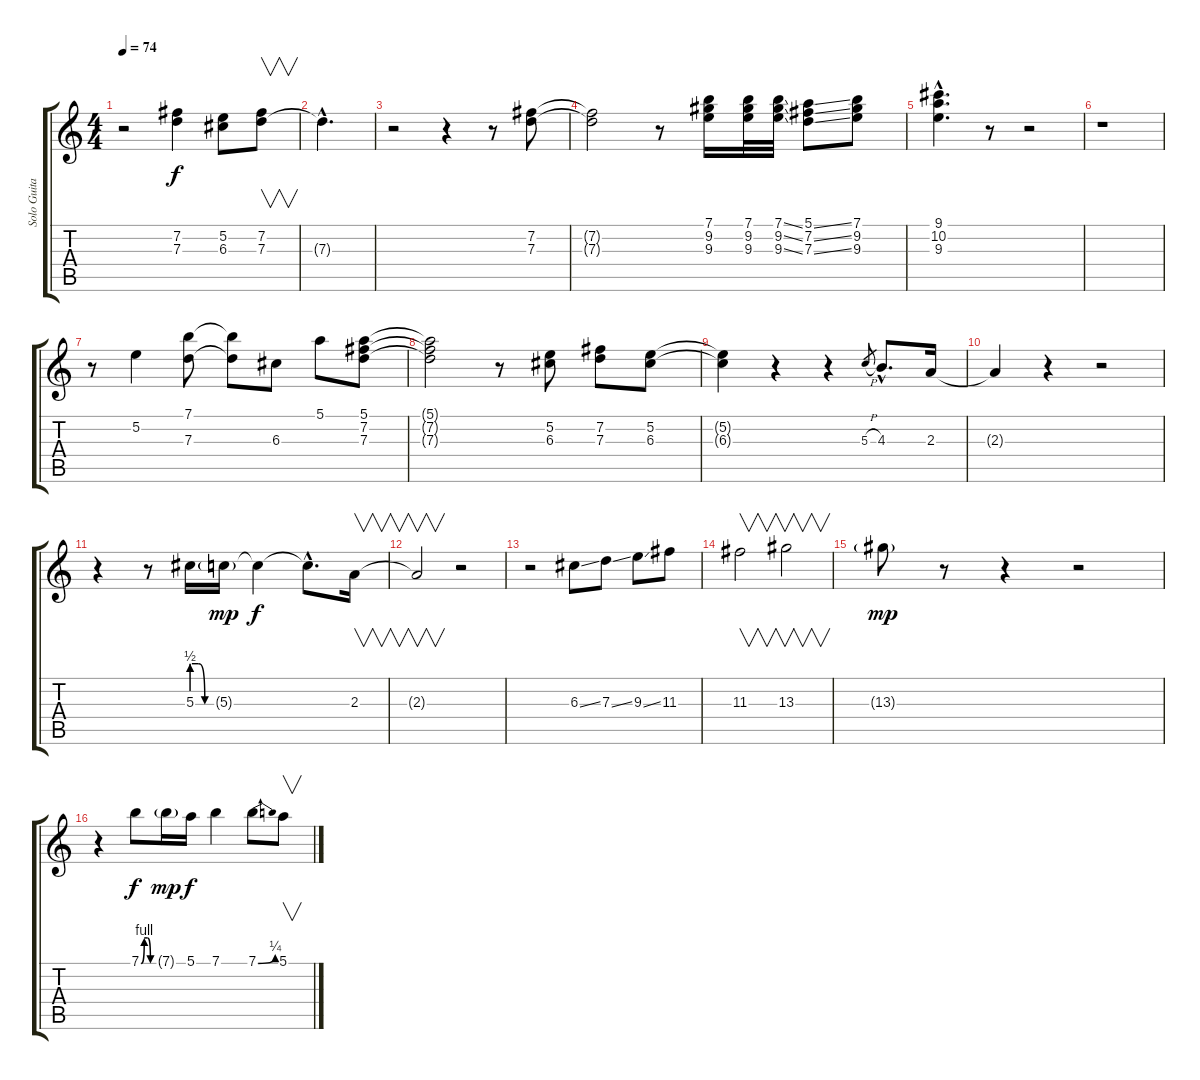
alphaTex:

\track ("Solo Guitare" "Solo Guita") {instrument distortionguitar}
\staff {score tabs}
\tuning (E4 B3 G3 D3 A2 E2) {hide}
\ts (4 4)
\tempo 74
\clef g2
\ks c
r.2{dy f} (7.2 7.3).4 (5.2 6.3).8 (7.2 7.3).8{v} |
7.3{hac t}.4{d} |
r.2 r.4 r.8 (7.2 7.3).8 |
(7.2{t} 7.3{t}).2 r.8 (7.1 9.2 9.3).16 (7.1 9.2 9.3).32 (7.1{ss} 9.2{ss} 9.3{ss}).32 (5.1{ss} 7.2{ss} 7.3{ss}).8 (7.1 9.2 9.3).8 |
(9.1{hac} 10.2{hac} 9.3{hac}).4{d} r.8 r.2 |
r.1 |
r.8 5.2.4 (7.1 7.3).8 (7.1{t} 7.3{t}).8 6.3.8 5.1.8 (5.1 7.2 7.3).8 |
(5.1{t} 7.2{t} 7.3{t}).2 r.8 (5.2 6.3).8 (7.2 7.3).8 (5.2 6.3).8 |
(5.2{t} 6.3{t}).4 r.4 r.4 5.3{h}.8{gr} 4.3{hac}.8{d} 2.3.16 |
2.3{t}.4 r.4 r.2 |
r.4 r.8 5.3{be (custom 0 2 20 2 40 0 60 0)}.16 5.3{g}.16{dy mp} 5.3{t}.4{dy f} 5.3{hac t}.8{d} 2.3.16{v} |
2.3{t}.2{v} r.2 |
r.2 6.3{ss}.8 7.3{ss}.8 9.3{ss}.8 11.3.8 |
11.3.2{v} 13.3.2{v} |
13.3{g}.8{dy mp} r.8 r.4 r.2 |
r.4 7.1{be (custom 0 0 15 4 30 4 45 0 60 0)}.8{dy f} 7.1{g}.16{dy mp} 5.1.16{dy f} 7.1.4 7.1{be (bend 0 0 60 1)}.8 5.1.8{v}
